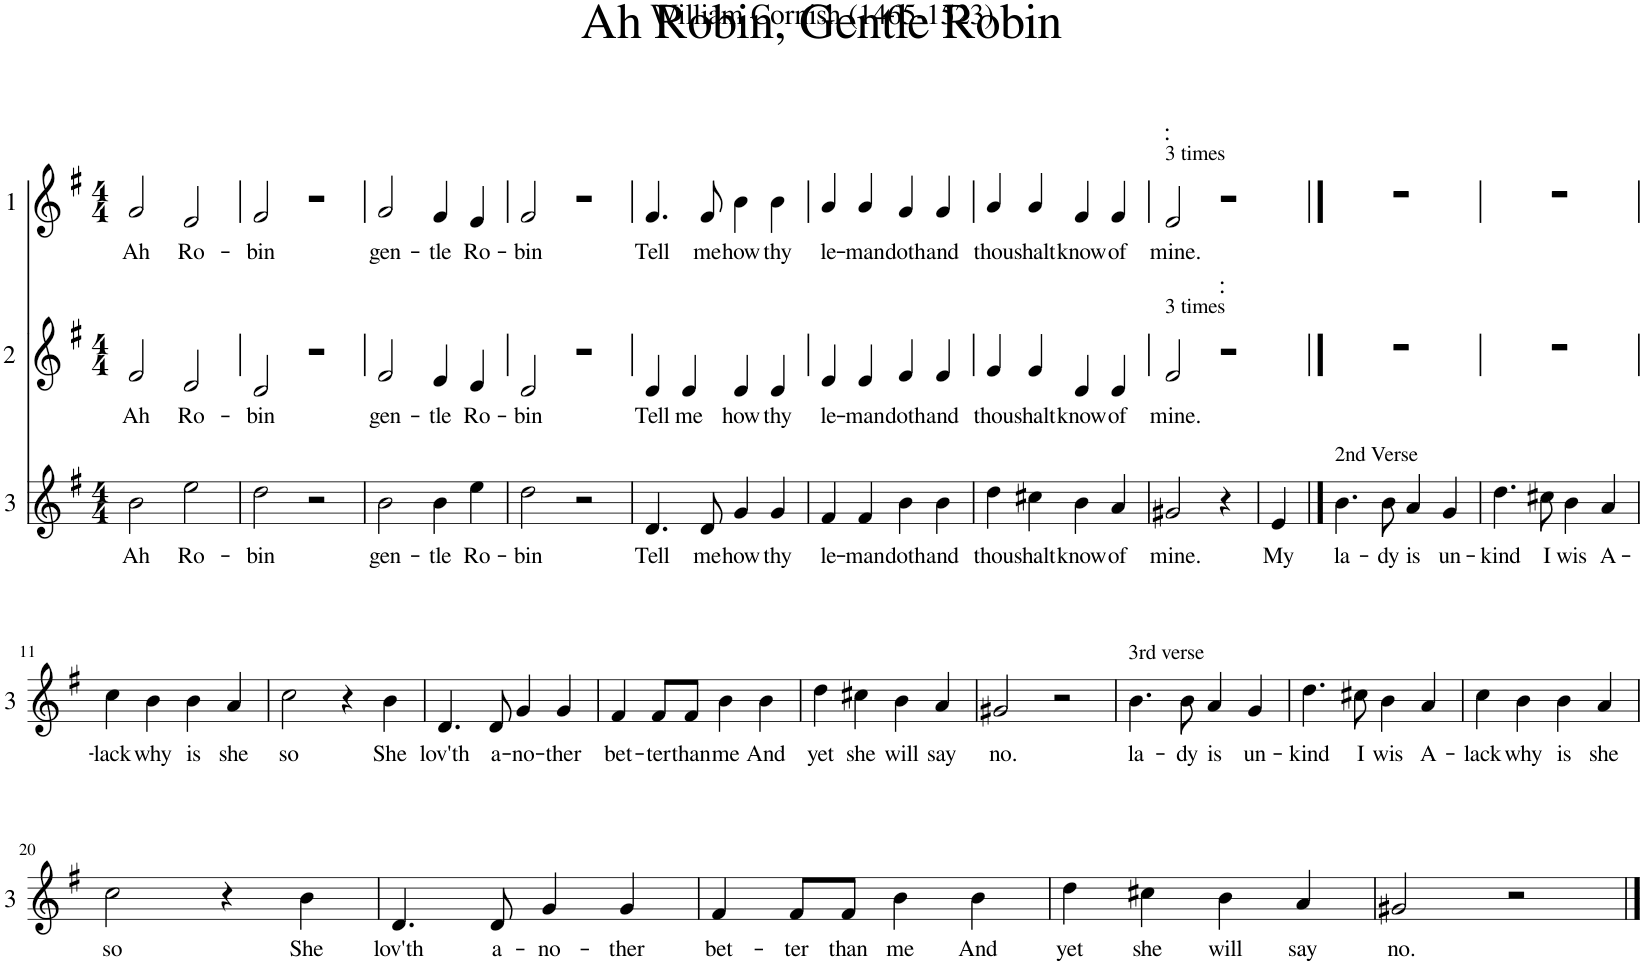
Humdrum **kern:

**kern	**text	**kern	**text	**kern	**text
*part3	*part3	*part2	*part2	*part1	*part1
*staff3	*staff3	*staff2	*staff2	*staff1	*staff1
*I"3	*	*I"2	*	*I"1	*
*	*	*stria5	*	*stria5	*
*clefG2	*	*clefG2	*	*clefG2	*
*k[f#]	*	*k[f#]	*	*k[f#]	*
*M4/4	*	*M4/4	*	*M4/4	*
=1	=1	=1	=1	=1	=1
!	!LO:LY:b	!	!LO:LY:b	!	!LO:LY:b
2b\	Ah	2e/	Ah	2g/	Ah
!	!LO:LY:b	!	!LO:LY:b	!	!LO:LY:b
2ee\	Ro-	2c/	Ro-	2e/	Ro-
=2	=2	=2	=2	=2	=2
!	!LO:LY:b	!	!LO:LY:b	!	!LO:LY:b
2dd\	-bin	2B/	-bin	2f#/	-bin
2r	.	2r	.	2r	.
=3	=3	=3	=3	=3	=3
!	!LO:LY:b	!	!LO:LY:b	!	!LO:LY:b
2b\	gen-	2e/	gen-	2g/	gen-
!	!LO:LY:b	!	!LO:LY:b	!	!LO:LY:b
4b\	-tle	4d/	-tle	4f#/	-tle
!	!LO:LY:b	!	!LO:LY:b	!	!LO:LY:b
4ee\	Ro-	4c/	Ro-	4e/	Ro-
=4	=4	=4	=4	=4	=4
!	!LO:LY:b	!	!LO:LY:b	!	!LO:LY:b
2dd\	-bin	2B/	-bin	2f#/	-bin
2r	.	2r	.	2r	.
=5	=5	=5	=5	=5	=5
!	!LO:LY:b	!	!LO:LY:b	!	!LO:LY:b
4.d/	Tell	4B/	Tell	4.f#/	Tell
!	!	!	!LO:LY:b	!	!
.	.	4B/	me	.	.
!	!LO:LY:b	!	!	!	!LO:LY:b
8d/	me	.	.	8f#/	me
!	!LO:LY:b	!	!LO:LY:b	!	!LO:LY:b
4g/	how	4B/	how	4b\	how
!	!LO:LY:b	!	!LO:LY:b	!	!LO:LY:b
4g/	thy	4B/	thy	4b\	thy
=6	=6	=6	=6	=6	=6
!	!LO:LY:b	!	!LO:LY:b	!	!LO:LY:b
4f#/	le-	4d/	le-	4a/	le-
!	!LO:LY:b	!	!LO:LY:b	!	!LO:LY:b
4f#/	-man	4d/	-man	4a/	-man
!	!LO:LY:b	!	!LO:LY:b	!	!LO:LY:b
4b\	doth	4e/	doth	4g/	doth
!	!LO:LY:b	!	!LO:LY:b	!	!LO:LY:b
4b\	and	4e/	and	4g/	and
=7	=7	=7	=7	=7	=7
!	!LO:LY:b	!	!LO:LY:b	!	!LO:LY:b
4dd\	thou	4f#/	thou	4a/	thou
!	!LO:LY:b	!	!LO:LY:b	!	!LO:LY:b
4cc#X\	shalt	4f#/	shalt	4a/	shalt
!	!LO:LY:b	!	!LO:LY:b	!	!LO:LY:b
4b\	know	4B/	know	4f#/	know
!	!LO:LY:b	!	!LO:LY:b	!	!LO:LY:b
4a/	of	4B/	of	4f#/	of
=8	=8	=8	=8	=8	=8
!	!	!	!	!LO:TX:a:t=3 times	!
!	!	!	!	!LO:TX:a:t=&colon;	!
!	!	!LO:TX:a:t=3 times	!	!	!
!	!LO:LY:b	!	!LO:LY:b	!	!LO:LY:b
2g#X/	mine.	2e/	mine.	2e/	mine.
!	!	!LO:TX:a:t=&colon;	!	!	!
4r	.	2r	.	2r	.
!	!LO:LY:b	!	!	!	!
4e/	My	.	.	.	.
==9	==9	==9	==9	==9	==9
!LO:TX:a:t=2nd Verse	!	!	!	!	!
!	!LO:LY:b	!	!	!	!
4.b\	la-	1r	.	1r	.
!	!LO:LY:b	!	!	!	!
8b\	-dy	.	.	.	.
!	!LO:LY:b	!	!	!	!
4a/	is	.	.	.	.
!	!LO:LY:b	!	!	!	!
4g/	un-	.	.	.	.
=10	=10	=10	=10	=10	=10
!	!LO:LY:b	!	!	!	!
4.dd\	-kind	1r	.	1r	.
!	!LO:LY:b	!	!	!	!
8cc#X\	I	.	.	.	.
!	!LO:LY:b	!	!	!	!
4b\	wis	.	.	.	.
!	!LO:LY:b	!	!	!	!
4a/	A-	.	.	.	.
!!LO:LB:g=z
=11	=11	=11	=11	=11	=11
!	!LO:LY:b	!	!	!	!
4cc\	-lack	1r	.	1r	.
!	!LO:LY:b	!	!	!	!
4b\	why	.	.	.	.
!	!LO:LY:b	!	!	!	!
4b\	is	.	.	.	.
!	!LO:LY:b	!	!	!	!
4a/	she	.	.	.	.
=12	=12	=12	=12	=12	=12
!	!LO:LY:b	!	!	!	!
2cc\	so	1r	.	1r	.
4r	.	.	.	.	.
!	!LO:LY:b	!	!	!	!
4b\	She	.	.	.	.
=13	=13	=13	=13	=13	=13
!	!LO:LY:b	!	!	!	!
4.d/	lov'th	1r	.	1r	.
!	!LO:LY:b	!	!	!	!
8d/	a-	.	.	.	.
!	!LO:LY:b	!	!	!	!
4g/	-no-	.	.	.	.
!	!LO:LY:b	!	!	!	!
4g/	-ther	.	.	.	.
=14	=14	=14	=14	=14	=14
!	!LO:LY:b	!	!	!	!
4f#/	bet-	1r	.	1r	.
!	!LO:LY:b	!	!	!	!
8f#/L	-ter	.	.	.	.
!	!LO:LY:b	!	!	!	!
8f#/J	than	.	.	.	.
!	!LO:LY:b	!	!	!	!
4b\	me	.	.	.	.
!	!LO:LY:b	!	!	!	!
4b\	And	.	.	.	.
=15	=15	=15	=15	=15	=15
!	!LO:LY:b	!	!	!	!
4dd\	yet	1r	.	1r	.
!	!LO:LY:b	!	!	!	!
4cc#X\	she	.	.	.	.
!	!LO:LY:b	!	!	!	!
4b\	will	.	.	.	.
!	!LO:LY:b	!	!	!	!
4a/	say	.	.	.	.
=16	=16	=16	=16	=16	=16
!	!LO:LY:b	!	!	!	!
2g#X/	no.	1r	.	1r	.
2r	.	.	.	.	.
=17	=17	=17	=17	=17	=17
!LO:TX:a:t=3rd verse	!	!	!	!	!
!	!LO:LY:b	!	!	!	!
4.b\	la-	1r	.	1r	.
!	!LO:LY:b	!	!	!	!
8b\	-dy	.	.	.	.
!	!LO:LY:b	!	!	!	!
4a/	is	.	.	.	.
!	!LO:LY:b	!	!	!	!
4g/	un-	.	.	.	.
=18	=18	=18	=18	=18	=18
!	!LO:LY:b	!	!	!	!
4.dd\	-kind	1r	.	1r	.
!	!LO:LY:b	!	!	!	!
8cc#X\	I	.	.	.	.
!	!LO:LY:b	!	!	!	!
4b\	wis	.	.	.	.
!	!LO:LY:b	!	!	!	!
4a/	A-	.	.	.	.
=19	=19	=19	=19	=19	=19
!	!LO:LY:b	!	!	!	!
4cc\	-lack	1r	.	1r	.
!	!LO:LY:b	!	!	!	!
4b\	why	.	.	.	.
!	!LO:LY:b	!	!	!	!
4b\	is	.	.	.	.
!	!LO:LY:b	!	!	!	!
4a/	she	.	.	.	.
!!LO:LB:g=z
=20	=20	=20	=20	=20	=20
!	!LO:LY:b	!	!	!	!
2cc\	so	1r	.	1r	.
4r	.	.	.	.	.
!	!LO:LY:b	!	!	!	!
4b\	She	.	.	.	.
=21	=21	=21	=21	=21	=21
!	!LO:LY:b	!	!	!	!
4.d/	lov'th	1r	.	1r	.
!	!LO:LY:b	!	!	!	!
8d/	a-	.	.	.	.
!	!LO:LY:b	!	!	!	!
4g/	-no-	.	.	.	.
!	!LO:LY:b	!	!	!	!
4g/	-ther	.	.	.	.
=22	=22	=22	=22	=22	=22
!	!LO:LY:b	!	!	!	!
4f#/	bet-	1r	.	1r	.
!	!LO:LY:b	!	!	!	!
8f#/L	-ter	.	.	.	.
!	!LO:LY:b	!	!	!	!
8f#/J	than	.	.	.	.
!	!LO:LY:b	!	!	!	!
4b\	me	.	.	.	.
!	!LO:LY:b	!	!	!	!
4b\	And	.	.	.	.
=23	=23	=23	=23	=23	=23
!	!LO:LY:b	!	!	!	!
4dd\	yet	1r	.	1r	.
!	!LO:LY:b	!	!	!	!
4cc#X\	she	.	.	.	.
!	!LO:LY:b	!	!	!	!
4b\	will	.	.	.	.
!	!LO:LY:b	!	!	!	!
4a/	say	.	.	.	.
=24	=24	=24	=24	=24	=24
!	!LO:LY:b	!	!	!	!
2g#X/	no.	1r	.	1r	.
2r	.	.	.	.	.
==	==	==	==	==	==
*-	*-	*-	*-	*-	*-
